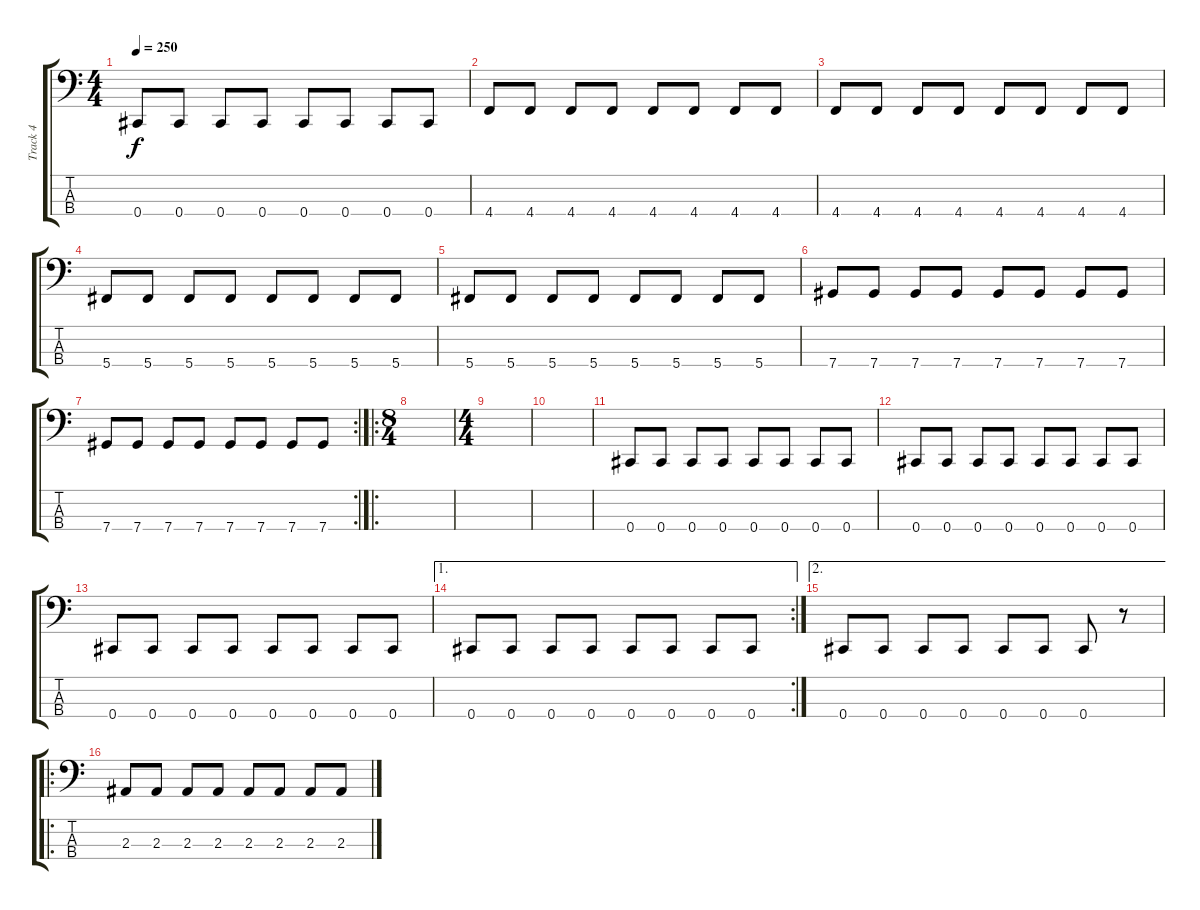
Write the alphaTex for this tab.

\track ("Track 4" "Track 4") {instrument electricbassfinger}
\staff {score tabs}
\tuning (Gb2 Db2 Ab1 Db1) {hide}
\ts (4 4)
\tempo 250
\clef f4
\ks c
0.4.8{dy f} 0.4.8 0.4.8 0.4.8 0.4.8 0.4.8 0.4.8 0.4.8 |
4.4.8 4.4.8 4.4.8 4.4.8 4.4.8 4.4.8 4.4.8 4.4.8 |
4.4.8 4.4.8 4.4.8 4.4.8 4.4.8 4.4.8 4.4.8 4.4.8 |
5.4.8 5.4.8 5.4.8 5.4.8 5.4.8 5.4.8 5.4.8 5.4.8 |
5.4.8 5.4.8 5.4.8 5.4.8 5.4.8 5.4.8 5.4.8 5.4.8 |
7.4.8 7.4.8 7.4.8 7.4.8 7.4.8 7.4.8 7.4.8 7.4.8 |
\rc 2
7.4.8 7.4.8 7.4.8 7.4.8 7.4.8 7.4.8 7.4.8 7.4.8 |
\ro
\ts (8 4)
|
\ts (4 4)
|
|
0.4.8 0.4.8 0.4.8 0.4.8 0.4.8 0.4.8 0.4.8 0.4.8 |
0.4.8 0.4.8 0.4.8 0.4.8 0.4.8 0.4.8 0.4.8 0.4.8 |
0.4.8 0.4.8 0.4.8 0.4.8 0.4.8 0.4.8 0.4.8 0.4.8 |
\ae 1
\rc 2
0.4.8 0.4.8 0.4.8 0.4.8 0.4.8 0.4.8 0.4.8 0.4.8 |
\ae 2
0.4.8 0.4.8 0.4.8 0.4.8 0.4.8 0.4.8 0.4.8 r.8 |
\ro
2.3.8 2.3.8 2.3.8 2.3.8 2.3.8 2.3.8 2.3.8 2.3.8
